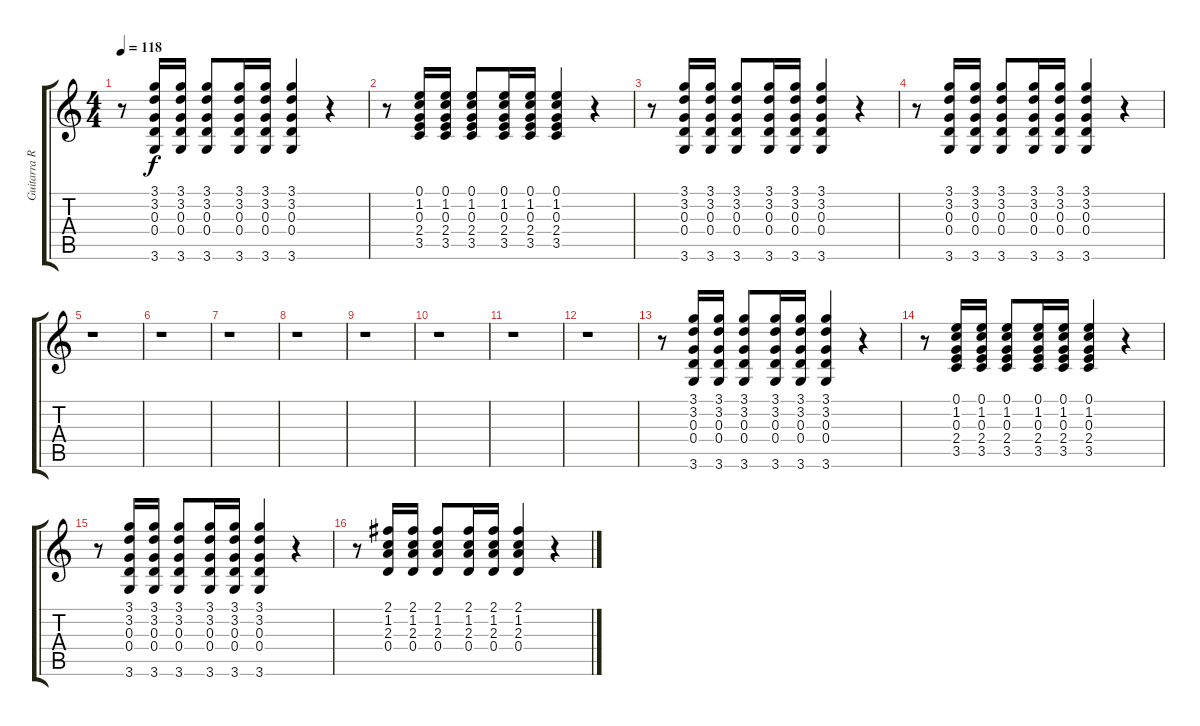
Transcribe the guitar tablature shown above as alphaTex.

\track ("Guitarra Riff" "Guitarra R") {instrument distortionguitar}
\staff {score tabs}
\tuning (E4 B3 G3 D3 A2 E2) {hide}
\ts (4 4)
\tempo 118
\clef g2
\ks c
r.8{dy f} (3.1 3.2 0.3 0.4 3.6).16 (3.1 3.2 0.3 0.4 3.6).16 (3.1 3.2 0.3 0.4 3.6).8 (3.1 3.2 0.3 0.4 3.6).16 (3.1 3.2 0.3 0.4 3.6).16 (3.1 3.2 0.3 0.4 3.6).4 r.4 |
r.8 (0.1 1.2 0.3 2.4 3.5).16 (0.1 1.2 0.3 2.4 3.5).16 (0.1 1.2 0.3 2.4 3.5).8 (0.1 1.2 0.3 2.4 3.5).16 (0.1 1.2 0.3 2.4 3.5).16 (0.1 1.2 0.3 2.4 3.5).4 r.4 |
r.8 (3.1 3.2 0.3 0.4 3.6).16 (3.1 3.2 0.3 0.4 3.6).16 (3.1 3.2 0.3 0.4 3.6).8 (3.1 3.2 0.3 0.4 3.6).16 (3.1 3.2 0.3 0.4 3.6).16 (3.1 3.2 0.3 0.4 3.6).4 r.4 |
r.8 (3.1 3.2 0.3 0.4 3.6).16 (3.1 3.2 0.3 0.4 3.6).16 (3.1 3.2 0.3 0.4 3.6).8 (3.1 3.2 0.3 0.4 3.6).16 (3.1 3.2 0.3 0.4 3.6).16 (3.1 3.2 0.3 0.4 3.6).4 r.4 |
r.1 |
r.1 |
r.1 |
r.1 |
r.1 |
r.1 |
r.1 |
r.1 |
r.8 (3.1 3.2 0.3 0.4 3.6).16 (3.1 3.2 0.3 0.4 3.6).16 (3.1 3.2 0.3 0.4 3.6).8 (3.1 3.2 0.3 0.4 3.6).16 (3.1 3.2 0.3 0.4 3.6).16 (3.1 3.2 0.3 0.4 3.6).4 r.4 |
r.8 (0.1 1.2 0.3 2.4 3.5).16 (0.1 1.2 0.3 2.4 3.5).16 (0.1 1.2 0.3 2.4 3.5).8 (0.1 1.2 0.3 2.4 3.5).16 (0.1 1.2 0.3 2.4 3.5).16 (0.1 1.2 0.3 2.4 3.5).4 r.4 |
r.8 (3.1 3.2 0.3 0.4 3.6).16 (3.1 3.2 0.3 0.4 3.6).16 (3.1 3.2 0.3 0.4 3.6).8 (3.1 3.2 0.3 0.4 3.6).16 (3.1 3.2 0.3 0.4 3.6).16 (3.1 3.2 0.3 0.4 3.6).4 r.4 |
r.8 (2.1 1.2 2.3 0.4).16 (2.1 1.2 2.3 0.4).16 (2.1 1.2 2.3 0.4).8 (2.1 1.2 2.3 0.4).16 (2.1 1.2 2.3 0.4).16 (2.1 1.2 2.3 0.4).4 r.4
